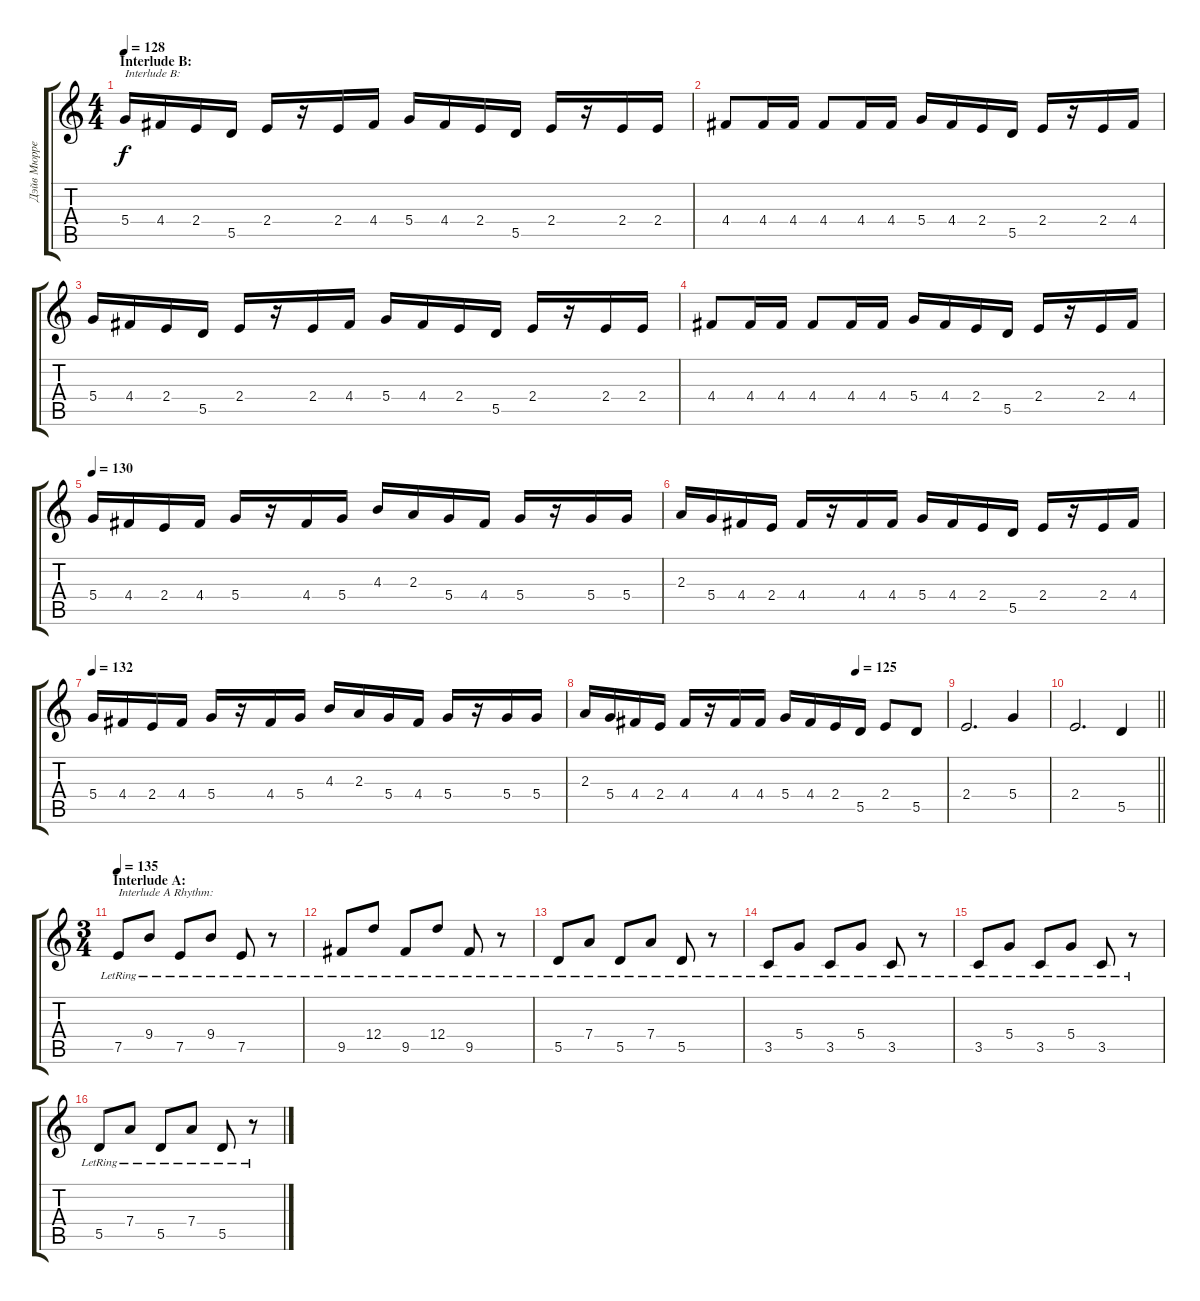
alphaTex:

\track ("Дэйв Мюррей" "Дэйв Мюрре") {instrument electricguitarclean}
\staff {score tabs}
\tuning (E4 B3 G3 D3 A2 E2) {hide}
\ts (4 4)
\section ("" "Interlude B:")
\tempo 128
\clef g2
\ks c
5.4.16{txt "Interlude B:" dy f} 4.4.16 2.4.16 5.5.16 2.4.16 r.16 2.4.16 4.4.16 5.4.16 4.4.16 2.4.16 5.5.16 2.4.16 r.16 2.4.16 2.4.16 |
4.4.8 4.4.16 4.4.16 4.4.8 4.4.16 4.4.16 5.4.16 4.4.16 2.4.16 5.5.16 2.4.16 r.16 2.4.16 4.4.16 |
5.4.16 4.4.16 2.4.16 5.5.16 2.4.16 r.16 2.4.16 4.4.16 5.4.16 4.4.16 2.4.16 5.5.16 2.4.16 r.16 2.4.16 2.4.16 |
4.4.8 4.4.16 4.4.16 4.4.8 4.4.16 4.4.16 5.4.16 4.4.16 2.4.16 5.5.16 2.4.16 r.16 2.4.16 4.4.16 |
\tempo 130
5.4.16 4.4.16 2.4.16 4.4.16 5.4.16 r.16 4.4.16 5.4.16 4.3.16 2.3.16 5.4.16 4.4.16 5.4.16 r.16 5.4.16 5.4.16 |
2.3.16 5.4.16 4.4.16 2.4.16 4.4.16 r.16 4.4.16 4.4.16 5.4.16 4.4.16 2.4.16 5.5.16 2.4.16 r.16 2.4.16 4.4.16 |
\tempo 132
5.4.16 4.4.16 2.4.16 4.4.16 5.4.16 r.16 4.4.16 5.4.16 4.3.16 2.3.16 5.4.16 4.4.16 5.4.16 r.16 5.4.16 5.4.16 |
\tempo (125 0.75)
2.3.16 5.4.16 4.4.16 2.4.16 4.4.16 r.16 4.4.16 4.4.16 5.4.16 4.4.16 2.4.16 5.5.16 2.4.8 5.5.8 |
2.4.2{d} 5.4.4 |
\barLineRight lightlight
2.4.2{d} 5.5.4 |
\ts (3 4)
\section ("" "Interlude A:")
\tempo 135
7.5{lr}.8{txt "Interlude A Rhythm:" instrument electricguitarclean} 9.4{lr}.8 7.5{lr}.8 9.4{lr}.8 7.5{lr}.8 r.8 |
9.5{lr}.8 12.4{lr}.8 9.5{lr}.8 12.4{lr}.8 9.5{lr}.8 r.8 |
5.5{lr}.8 7.4{lr}.8 5.5{lr}.8 7.4{lr}.8 5.5{lr}.8 r.8 |
3.5{lr}.8 5.4{lr}.8 3.5{lr}.8 5.4{lr}.8 3.5{lr}.8 r.8 |
3.5{lr}.8 5.4{lr}.8 3.5{lr}.8 5.4{lr}.8 3.5{lr}.8 r.8 |
5.5{lr}.8 7.4{lr}.8 5.5{lr}.8 7.4{lr}.8 5.5{lr}.8 r.8
